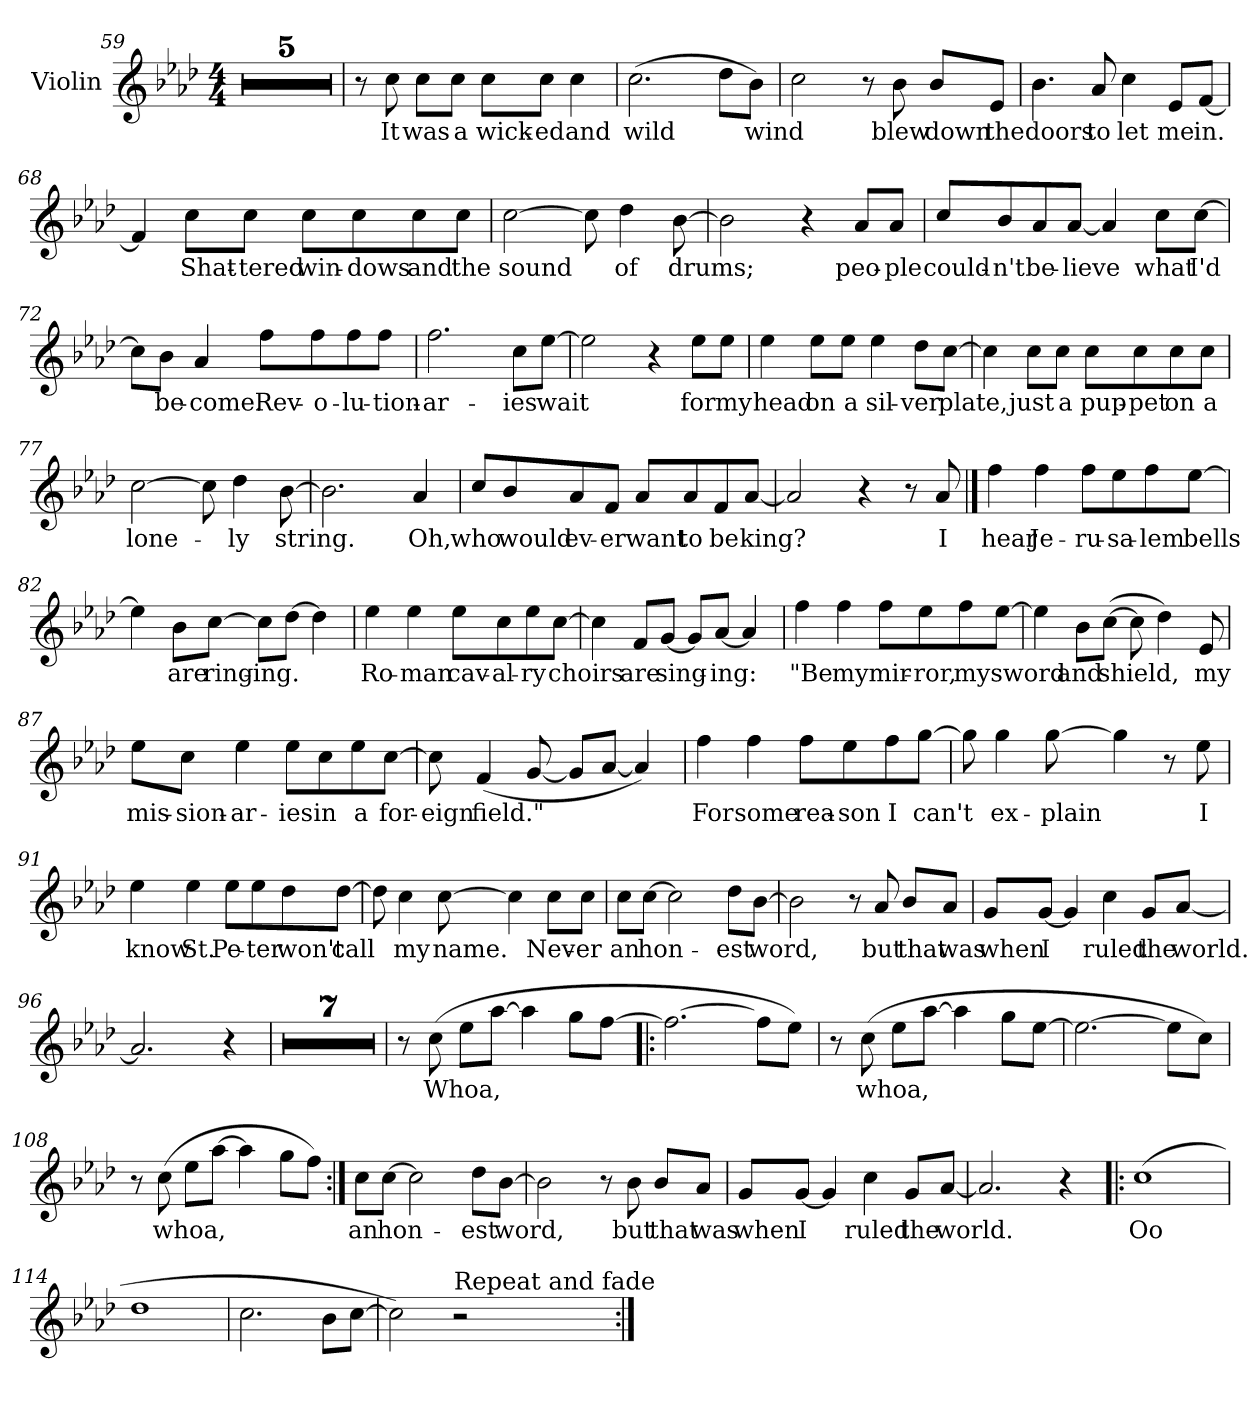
**kern	**text
*part1	*part1
*staff1	*staff1
*I"Violin	*
*I'Vln	*
*clefG2	*
*k[b-e-a-d-]	*
*A-:	*
*M4/4	*
=59	=59
1r	.
=60	=60
1r	.
!!LO:LB:g=z
=61	=61
1r	.
=62	=62
1r	.
=63	=63
1r	.
=64	=64
8r	.
8cc\	It
8cc\L	was
8cc\J	a
8cc\L	wick-
8cc\J	-ed
4cc\	and
!!LO:LB:g=z
=65	=65
(2.cc\	wild
8dd-\L	.
8b-\J)	wind
=66	=66
2cc\	.
8r	.
8b-\	blew
8b-\L	down
8e-/J	the
=67	=67
4.b-\	doors
8a-/	to
4cc\	let
8e-/L	me
[8f/J	in.
=68	=68
4f/]	.
8cc\L	Shat-
8cc\J	-tered
8cc\L	win-
8cc\	-dows
8cc\	and
8cc\J	the
!!LO:LB:g=z
=69	=69
[2cc\	sound
8cc\]	.
4dd-\	of
[8b-\	drums;
=70	=70
2b-\]	.
4r	.
8a-/L	peo-
8a-/J	-ple
=71	=71
8cc\L	could-
8b-\	-n't
8a-/	be-
[8a-/J	-lieve
4a-/]	.
8cc\L	what
[8cc\J	I'd
=72	=72
8cc\L]	.
8b-\J	be-
4a-/	-come.
8ff\L	Rev-
8ff\	-o-
8ff\	-lu-
8ff\J	-tion-
!!LO:LB:g=z
=73	=73
2.ff\	-ar-
8cc\L	-ies
[8ee-\J	wait
=74	=74
2ee-\]	.
4r	.
8ee-\L	for
8ee-\J	my
=75	=75
4ee-\	head
8ee-\L	on
8ee-\J	a
4ee-\	sil-
8dd-\L	-ver
[8cc\J	plate,
=76	=76
4cc\]	.
8cc\L	just
8cc\J	a
8cc\L	pup-
8cc\	-pet
8cc\	on
8cc\J	a
!!LO:LB:g=z
=77	=77
[2cc\	lone-
8cc\]	.
4dd-\	-ly
[8b-\	string.
=78	=78
2.b-\]	.
4a-/	Oh,
=79	=79
8cc\L	who
8b-\	would
8a-/	ev-
8f/J	-er
8a-/L	want
8a-/	to
8f/	be
[8a-/J	king?
=80	=80
2a-/]	.
4r	.
8r	.
8a-/	I
!!LO:LB:g=z
==81	==81
4ff\	hear
4ff\	Je-
8ff\L	-ru-
8ee-\	-sa-
8ff\	-lem
[8ee-\J	bells
=82	=82
4ee-\]	.
8b-\L	are
[8cc\J	ring-
8cc\L]	-ing.
[8dd-\J	.
4dd-\]	.
=83	=83
4ee-\	Ro-
4ee-\	-man
8ee-\L	cav-
8cc\	-al-
8ee-\	-ry
[8cc\J	choirs
=84	=84
4cc\]	.
8f/L	are
[8g/J	sing-
8g/L]	.
[8a-/J	-ing:
4a-/]	.
!!LO:LB:g=z
=85	=85
4ff\	"Be
4ff\	my
8ff\L	mir-
8ee-\	-ror,
8ff\	my
[8ee-\J	sword
=86	=86
4ee-\]	.
8b-\L	and
([8cc\J	shield,
8cc\]	.
4dd-\)	.
8e-/	my
=87	=87
8ee-\L	mis-
8cc\J	-sion-
4ee-\	-ar-
8ee-\L	-ies
8cc\	in
8ee-\	a
[8cc\J	for-
=88	=88
8cc\]	-eign
(4f/	field."
[8g/	.
8g/L]	.
[8a-/J	.
4a-/])	.
!!LO:LB:g=z
=89	=89
4ff\	For
4ff\	some
8ff\L	rea-
8ee-\	-son
8ff\	I
[8gg\J	can't
=90	=90
8gg\]	.
4gg\	ex-
[8gg\	-plain
4gg\]	.
8r	.
8ee-\	I
=91	=91
4ee-\	know
4ee-\	St.
8ee-\L	Pe-
8ee-\	-ter
8dd-\	won't
[8dd-\J	call
=92	=92
8dd-\]	.
4cc\	my
[8cc\	name.
4cc\]	.
8cc\L	Nev-
8cc\J	-er
!!LO:LB:g=z
=93	=93
8cc\L	an
[8cc\J	hon-
2cc\]	.
8dd-\L	-est
[8b-\J	word,
=94	=94
2b-\]	.
8r	.
8a-/	but
8b-\L	that
8a-/J	was
=95	=95
8g/L	when
[8g/J	I
4g/]	.
4cc\	ruled
8g/L	the
[8a-/J	world.
=96	=96
2.a-/]	.
4r	.
!!LO:LB:g=z
=97	=97
1r	.
=98	=98
1r	.
=99	=99
1r	.
=100	=100
1r	.
!!LO:LB:g=z
=101	=101
1r	.
=102	=102
1r	.
=103	=103
1r	.
=104	=104
8r	.
(8cc\	Whoa,
8ee-\L	.
[8aa-\J	.
4aa-\]	.
8gg\L	.
[8ff\J	.
!!LO:LB:g=z
=105!|:	=105!|:
2.ff\_	.
8ff\L]	.
8ee-\J)	.
=106	=106
8r	.
(8cc\	whoa,
8ee-\L	.
[8aa-\J	.
4aa-\]	.
8gg\L	.
[8ee-\J	.
=107	=107
2.ee-\_	.
8ee-\L]	.
8cc\J)	.
=108	=108
8r	.
(8cc\	whoa,
8ee-\L	.
[8aa-\J	.
4aa-\]	.
8gg\L	.
8ff\J)	.
!!LO:LB:g=z
=109:|!	=109:|!
8cc\L	an
[8cc\J	hon-
2cc\]	.
8dd-\L	-est
[8b-\J	word,
=110	=110
2b-\]	.
8r	.
8b-\	but
8b-\L	that
8a-/J	was
=111	=111
8g/L	when
[8g/J	I
4g/]	.
4cc\	ruled
8g/L	the
[8a-/J	world.
=112	=112
2.a-/]	.
4r	.
!!LO:LB:g=z
=113!|:	=113!|:
(1cc	Oo
=114	=114
1dd-	.
=115	=115
2.cc\	.
8b-\L	.
[8cc\J	.
=116	=116
2cc\])	.
!LO:TX:a:t=Repeat and fade	!
2r	.
=:|!	=:|!
*-	*-
